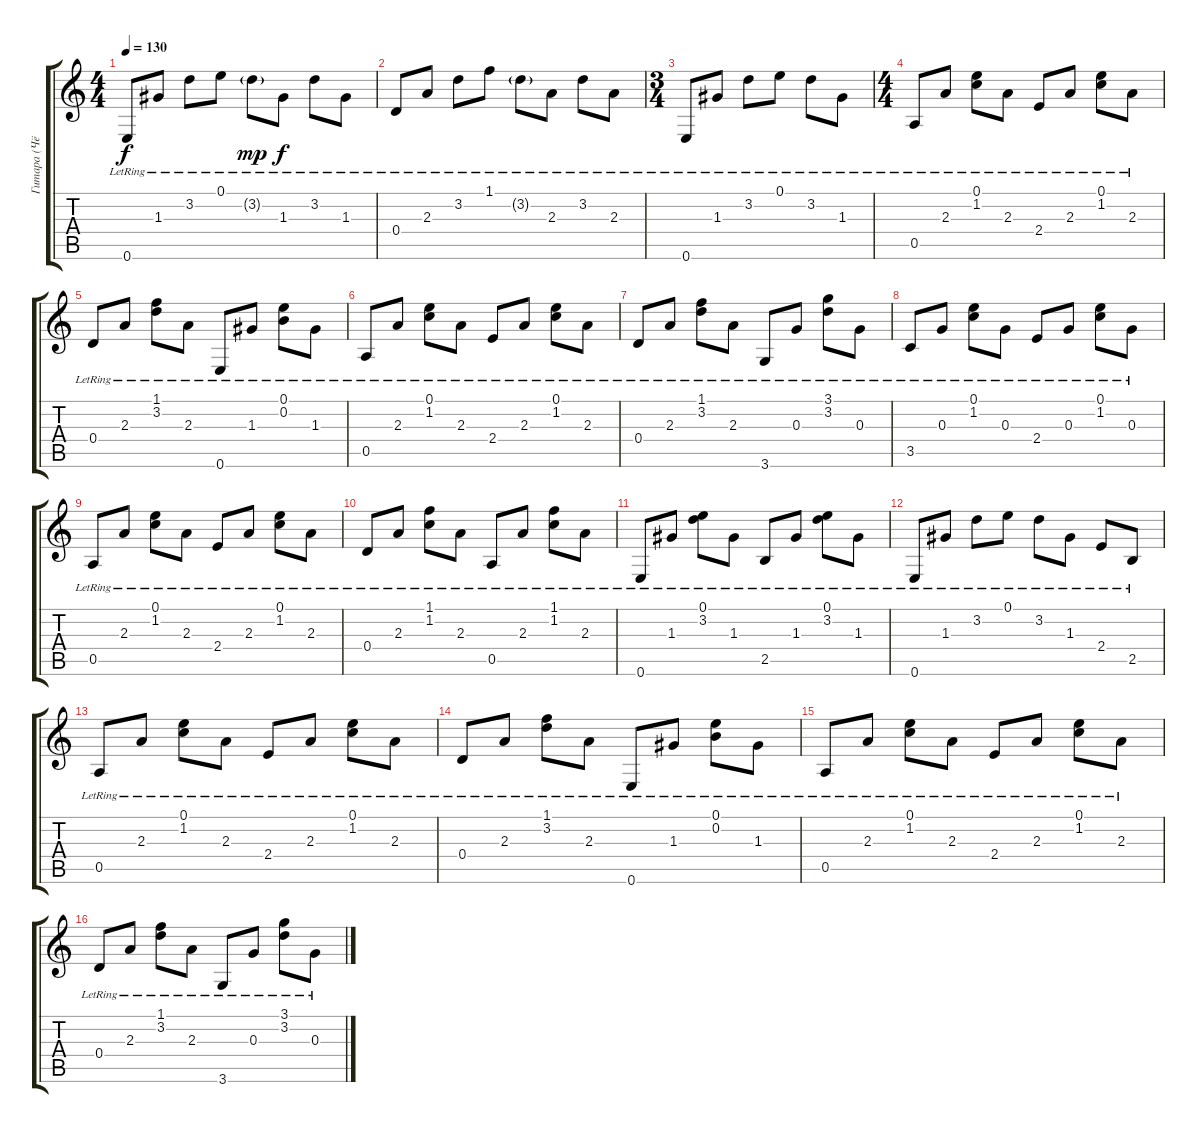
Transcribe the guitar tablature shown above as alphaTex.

\track ("Гитара (Чёрт)" "Гитара (Чё") {instrument acousticguitarsteel}
\staff {score tabs}
\tuning (E4 B3 G3 D3 A2 E2) {hide}
\ts (4 4)
\tempo 130
\clef g2
\ks c
0.6{lr}.8{dy f} 1.3{lr}.8 3.2{lr}.8 0.1{lr}.8 3.2{g lr}.8{dy mp} 1.3{lr}.8{dy f} 3.2{lr}.8 1.3{lr}.8 |
0.4{lr}.8 2.3{lr}.8 3.2{lr}.8 1.1{lr}.8 3.2{g lr}.8 2.3{lr}.8 3.2{lr}.8 2.3{lr}.8 |
\ts (3 4)
0.6{lr}.8 1.3{lr}.8 3.2{lr}.8 0.1{lr}.8 3.2{lr}.8 1.3{lr}.8 |
\ts (4 4)
0.5{lr}.8 2.3{lr}.8 (0.1{lr} 1.2{lr}).8 2.3{lr}.8 2.4{lr}.8 2.3{lr}.8 (0.1{lr} 1.2{lr}).8 2.3{lr}.8 |
0.4{lr}.8 2.3{lr}.8 (1.1{lr} 3.2{lr}).8 2.3{lr}.8 0.6{lr}.8 1.3{lr}.8 (0.1{lr} 0.2{lr}).8 1.3{lr}.8 |
0.5{lr}.8 2.3{lr}.8 (0.1{lr} 1.2{lr}).8 2.3{lr}.8 2.4{lr}.8 2.3{lr}.8 (0.1{lr} 1.2{lr}).8 2.3{lr}.8 |
0.4{lr}.8 2.3{lr}.8 (1.1{lr} 3.2{lr}).8 2.3{lr}.8 3.6{lr}.8 0.3{lr}.8 (3.1{lr} 3.2{lr}).8 0.3{lr}.8 |
3.5{lr}.8 0.3{lr}.8 (0.1{lr} 1.2{lr}).8 0.3{lr}.8 2.4{lr}.8 0.3{lr}.8 (0.1{lr} 1.2{lr}).8 0.3{lr}.8 |
0.5{lr}.8 2.3{lr}.8 (0.1{lr} 1.2{lr}).8 2.3{lr}.8 2.4{lr}.8 2.3{lr}.8 (0.1{lr} 1.2{lr}).8 2.3{lr}.8 |
0.4{lr}.8 2.3{lr}.8 (1.1{lr} 1.2{lr}).8 2.3{lr}.8 0.5{lr}.8 2.3{lr}.8 (1.1{lr} 1.2{lr}).8 2.3{lr}.8 |
0.6{lr}.8 1.3{lr}.8 (0.1{lr} 3.2{lr}).8 1.3{lr}.8 2.5{lr}.8 1.3{lr}.8 (0.1{lr} 3.2{lr}).8 1.3{lr}.8 |
0.6{lr}.8 1.3{lr}.8 3.2{lr}.8 0.1{lr}.8 3.2{lr}.8 1.3{lr}.8 2.4{lr}.8 2.5{lr}.8 |
0.5{lr}.8 2.3{lr}.8 (0.1{lr} 1.2{lr}).8 2.3{lr}.8 2.4{lr}.8 2.3{lr}.8 (0.1{lr} 1.2{lr}).8 2.3{lr}.8 |
0.4{lr}.8 2.3{lr}.8 (1.1{lr} 3.2{lr}).8 2.3{lr}.8 0.6{lr}.8 1.3{lr}.8 (0.1{lr} 0.2{lr}).8 1.3{lr}.8 |
0.5{lr}.8 2.3{lr}.8 (0.1{lr} 1.2{lr}).8 2.3{lr}.8 2.4{lr}.8 2.3{lr}.8 (0.1{lr} 1.2{lr}).8 2.3{lr}.8 |
0.4{lr}.8 2.3{lr}.8 (1.1{lr} 3.2{lr}).8 2.3{lr}.8 3.6{lr}.8 0.3{lr}.8 (3.1{lr} 3.2{lr}).8 0.3{lr}.8
